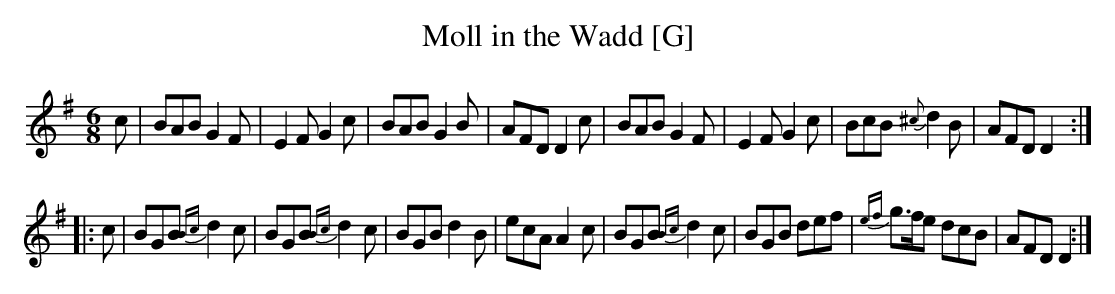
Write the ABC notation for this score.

X:1
T: Moll in the Wadd [G]
L: 1/8
M: 6/8
K: G
c \
| BAB G2F | E2F G2c | BAB G2B | AFD D2c \
| BAB G2F | E2F G2c | BcB {^c}d2B | AFD D2 :|
|: c \
| BGB {Bc}d2c | BGB {Bc}d2c | BGB d2B | ecA A2c \
| BGB {Bc}d2c | BGB def | {ef}g>fe dcB | AFD D2 :|
